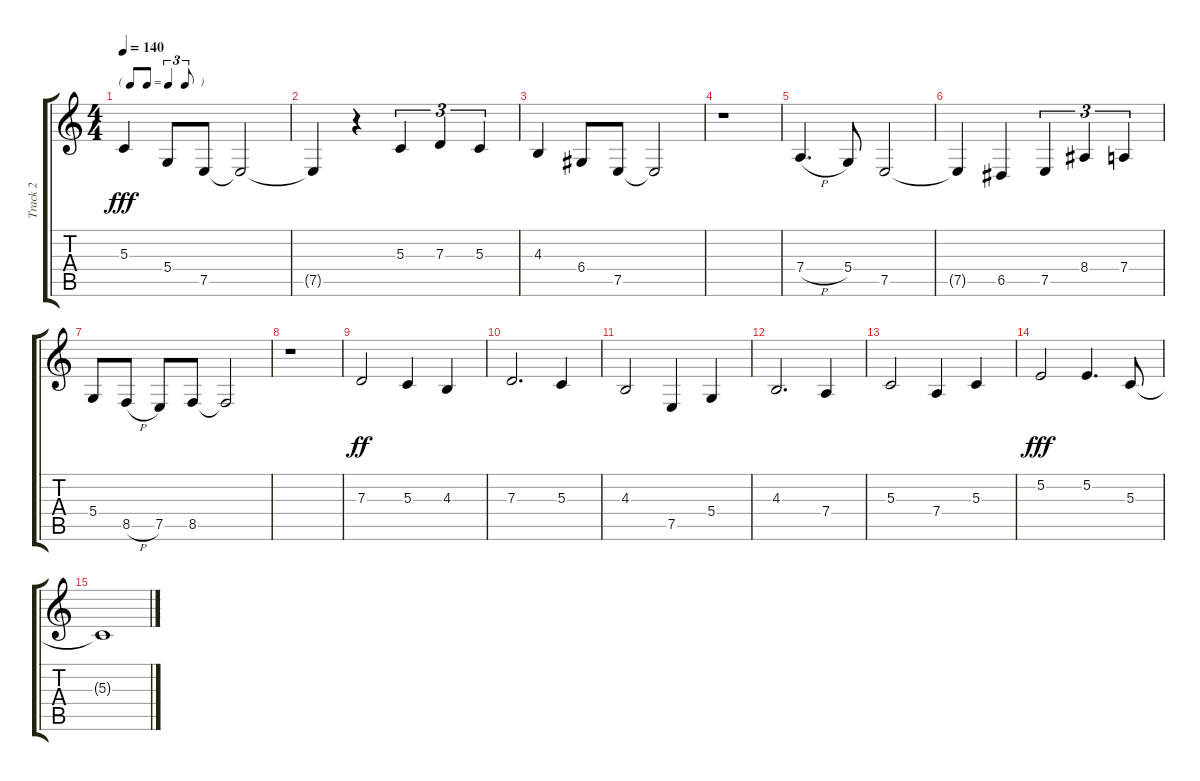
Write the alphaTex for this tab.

\track ("Track 2" "Track 2") {instrument altosax}
\staff {score tabs}
\tuning (E4 B3 G3 D3 A2 E2) {hide}
\ts (4 4)
\tf triplet8th
\tempo 140
\clef g2
\ks c
5.3.4{dy fff} 5.4.8 7.5.8 7.5{t}.2 |
7.5{t}.4 r.4 5.3.4{tu (3 2)} 7.3.4{tu (3 2)} 5.3.4{tu (3 2)} |
4.3.4 6.4.8 7.5.8 7.5{t}.2 |
r.1 |
7.4{h}.4{d} 5.4.8 7.5.2 |
7.5{t}.4 6.5.4 7.5.4{tu (3 2)} 8.4.4{tu (3 2)} 7.4.4{tu (3 2)} |
5.4.8 8.5{h}.8 7.5.8 8.5.8 8.5{t}.2 |
r.1 |
7.3.2{dy ff} 5.3.4 4.3.4 |
7.3.2{d} 5.3.4 |
4.3.2 7.5.4 5.4.4 |
4.3.2{d} 7.4.4 |
5.3.2 7.4.4 5.3.4 |
5.2.2{dy fff} 5.2.4{d} 5.3.8 |
5.3{t}.1
